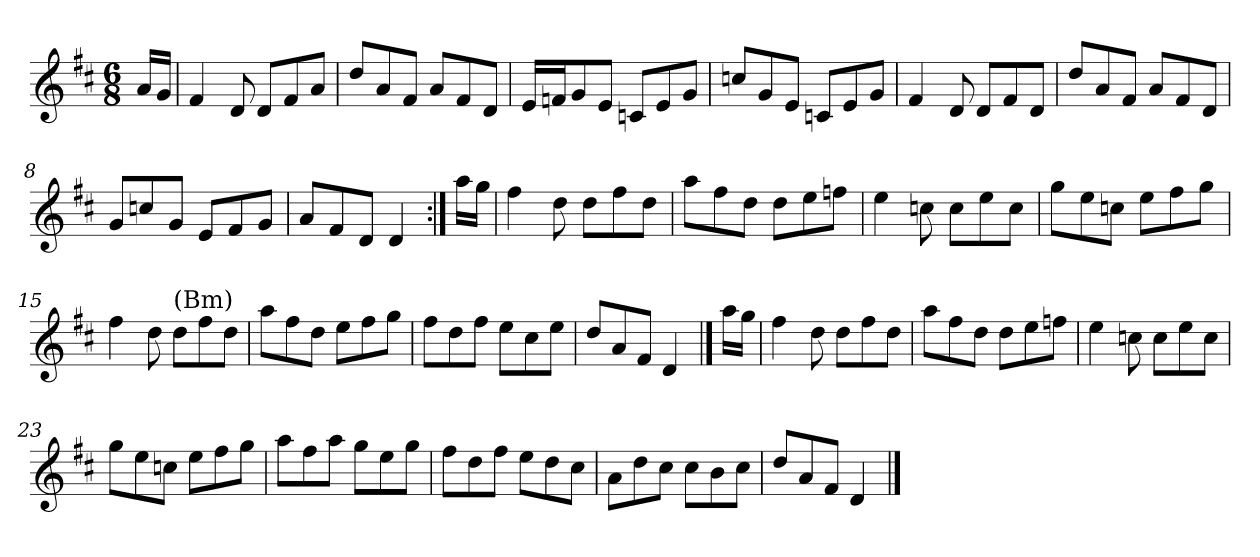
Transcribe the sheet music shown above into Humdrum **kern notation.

**kern
*part1
*staff1
*clefG2
*k[f#c#]
*D:
*M6/8
=1
16a/LL
16g/JJ
=2
4f#/
8d/
8d/L
8f#/
8a/J
=3
8dd/L
8a/
8f#/J
8a/L
8f#/
8d/J
=4
16e/LL
16fn/J
8g/
8e/J
8cn/L
8e/
8g/J
=5
8ccn/L
8g/
8e/J
8cn/L
8e/
8g/J
=6
4f#/
8d/
8d/L
8f#/
8d/J
=7
8dd/L
8a/
8f#/J
8a/L
8f#/
8d/J
!!LO:LB:g=z
=8
8g/L
8ccn/
8g/J
8e/L
8f#/
8g/J
=9
8a/L
8f#/
8d/J
4d/
=10:|!
16aa\LL
16gg\JJ
=11
4ff#\
8dd\
8dd\L
8ff#\
8dd\J
=12
8aa\L
8ff#\
8dd\J
8dd\L
8ee\
8ffn\J
=13
4ee\
8ccn\
8cc\L
8ee\
8cc\J
=14
8gg\L
8ee\
8ccn\J
8ee\L
8ff#\
8gg\J
=15
4ff#\
8dd\
!LO:TX:a:t=(Bm)
8dd\L
8ff#\
8dd\J
!!LO:LB:g=z
=16
8aa\L
8ff#\
8dd\J
8ee\L
8ff#\
8gg\J
=17
8ff#\L
8dd\
8ff#\J
8ee\L
8cc#\
8ee\J
=18
8dd/L
8a/
8f#/J
4d/
==19
16aa\LL
16gg\JJ
=20
4ff#\
8dd\
8dd\L
8ff#\
8dd\J
=21
8aa\L
8ff#\
8dd\J
8dd\L
8ee\
8ffn\J
=22
4ee\
8ccn\
8cc\L
8ee\
8cc\J
=23
8gg\L
8ee\
8ccn\J
8ee\L
8ff#\
8gg\J
!!LO:LB:g=z
=24
8aa\L
8ff#\
8aa\J
8gg\L
8ee\
8gg\J
=25
8ff#\L
8dd\
8ff#\J
8ee\L
8dd\
8cc#\J
=26
8a\L
8dd\
8cc#\J
8cc#\L
8b\
8cc#\J
=27
8dd/L
8a/
8f#/J
4d/
==
*-
